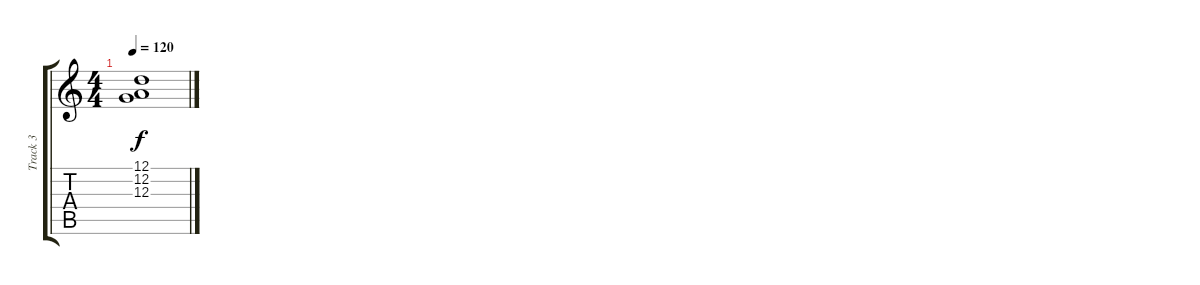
\track ("Track 3" "Track 3") {mute instrument melodictom}
\staff {score tabs}
\tuning (D4 A3 G3 D3 A2 D2) {hide}
\ts (4 4)
\tempo 120
\clef g2
\ks c
(12.1{t} 12.2{t} 12.3{t}).1{dy f}
